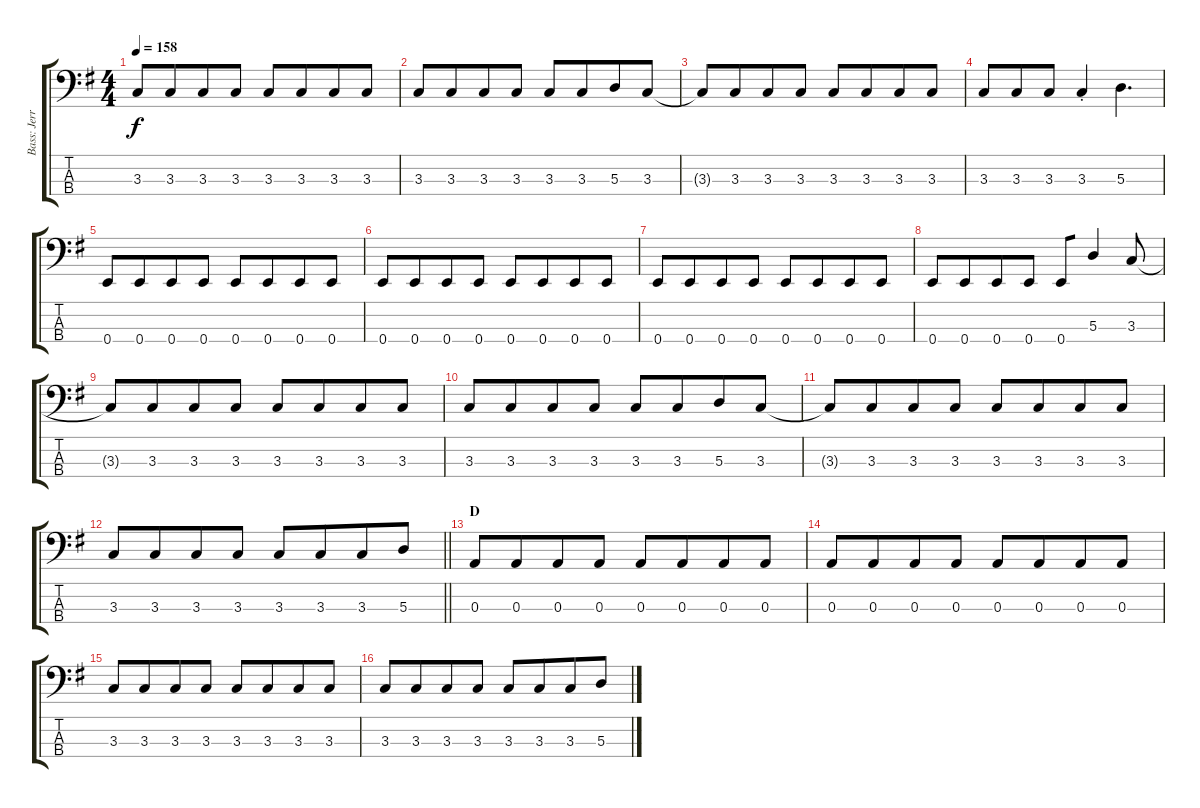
\track ("Bass: Jerry" "Bass: Jerr") {instrument electricbassfinger}
\staff {score tabs}
\tuning (G2 D2 A1 E1) {hide}
\ts (4 4)
\tempo 158
\clef f4
\ks g
3.3{t}.8{dy f} 3.3.8{beam merge} 3.3.8 3.3.8{beam split} 3.3.8 3.3.8{beam merge} 3.3.8 3.3.8 |
3.3.8 3.3.8{beam merge} 3.3.8 3.3.8{beam split} 3.3.8 3.3.8{beam merge} 5.3.8 3.3.8 |
3.3{t}.8 3.3.8{beam merge} 3.3.8 3.3.8{beam split} 3.3.8 3.3.8{beam merge} 3.3.8 3.3.8 |
3.3.8 3.3.8{beam merge} 3.3.8 3.3{st}.4 5.3.4{d} |
0.4.8 0.4.8{beam merge} 0.4.8 0.4.8{beam split} 0.4.8 0.4.8{beam merge} 0.4.8 0.4.8 |
0.4.8 0.4.8{beam merge} 0.4.8 0.4.8{beam split} 0.4.8 0.4.8{beam merge} 0.4.8 0.4.8 |
0.4.8 0.4.8{beam merge} 0.4.8 0.4.8{beam split} 0.4.8 0.4.8{beam merge} 0.4.8 0.4.8 |
0.4.8 0.4.8{beam merge} 0.4.8 0.4.8{beam split} 0.4.8{beam merge} 5.3.4 3.3.8 |
3.3{t}.8 3.3.8{beam merge} 3.3.8 3.3.8{beam split} 3.3.8 3.3.8{beam merge} 3.3.8 3.3.8 |
3.3.8 3.3.8{beam merge} 3.3.8 3.3.8{beam split} 3.3.8 3.3.8{beam merge} 5.3.8 3.3.8 |
3.3{t}.8 3.3.8{beam merge} 3.3.8 3.3.8{beam split} 3.3.8 3.3.8{beam merge} 3.3.8 3.3.8 |
\barLineRight lightlight
3.3.8 3.3.8{beam merge} 3.3.8 3.3.8{beam split} 3.3.8 3.3.8{beam merge} 3.3.8 5.3.8 |
\section ("" "D")
0.3.8 0.3.8{beam merge} 0.3.8 0.3.8{beam split} 0.3.8 0.3.8{beam merge} 0.3.8 0.3.8 |
0.3.8 0.3.8{beam merge} 0.3.8 0.3.8{beam split} 0.3.8 0.3.8{beam merge} 0.3.8 0.3.8 |
3.3.8 3.3.8{beam merge} 3.3.8 3.3.8{beam split} 3.3.8 3.3.8{beam merge} 3.3.8 3.3.8 |
3.3.8 3.3.8{beam merge} 3.3.8 3.3.8{beam split} 3.3.8 3.3.8{beam merge} 3.3.8 5.3.8
